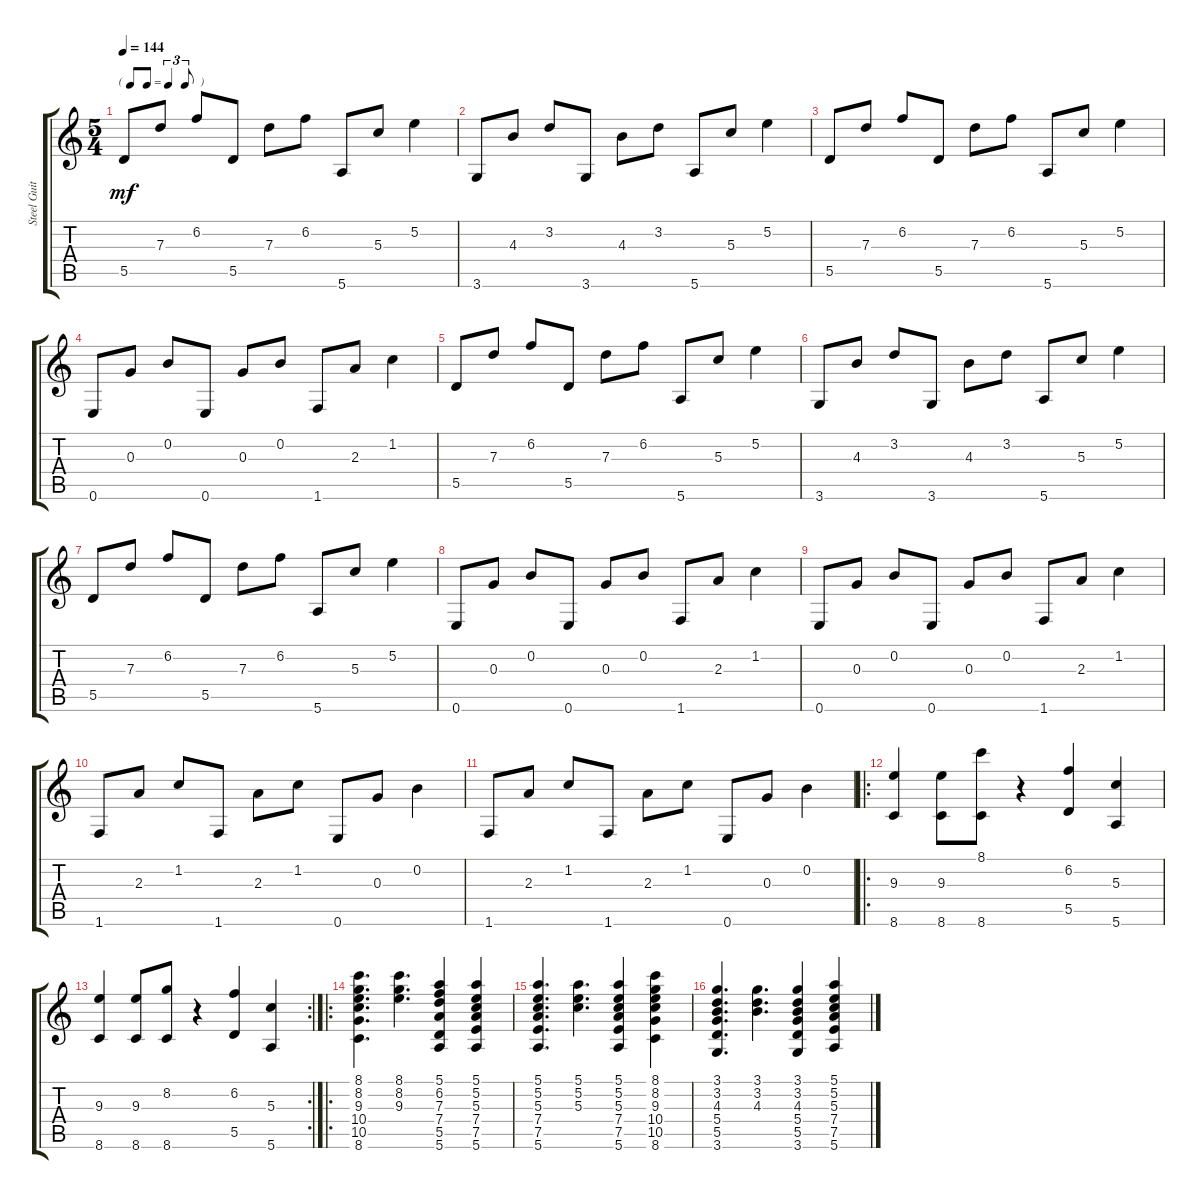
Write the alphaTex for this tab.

\track ("Steel Guitar w/ Std" "Steel Guit") {instrument acousticguitarsteel}
\staff {score tabs}
\tuning (E4 B3 G3 D3 A2 E2) {hide}
\ts (5 4)
\tf triplet8th
\tempo 144
\clef g2
\ks c
5.5.8{dy mf} 7.3.8 6.2.8 5.5.8 7.3.8 6.2.8 5.6.8 5.3.8 5.2.4 |
3.6.8 4.3.8 3.2.8 3.6.8 4.3.8 3.2.8 5.6.8 5.3.8 5.2.4 |
5.5.8 7.3.8 6.2.8 5.5.8 7.3.8 6.2.8 5.6.8 5.3.8 5.2.4 |
0.6.8 0.3.8 0.2.8 0.6.8 0.3.8 0.2.8 1.6.8 2.3.8 1.2.4 |
5.5.8 7.3.8 6.2.8 5.5.8 7.3.8 6.2.8 5.6.8 5.3.8 5.2.4 |
3.6.8 4.3.8 3.2.8 3.6.8 4.3.8 3.2.8 5.6.8 5.3.8 5.2.4 |
5.5.8 7.3.8 6.2.8 5.5.8 7.3.8 6.2.8 5.6.8 5.3.8 5.2.4 |
0.6.8 0.3.8 0.2.8 0.6.8 0.3.8 0.2.8 1.6.8 2.3.8 1.2.4 |
0.6.8 0.3.8 0.2.8 0.6.8 0.3.8 0.2.8 1.6.8 2.3.8 1.2.4 |
1.6.8 2.3.8 1.2.8 1.6.8 2.3.8 1.2.8 0.6.8 0.3.8 0.2.4 |
1.6.8 2.3.8 1.2.8 1.6.8 2.3.8 1.2.8 0.6.8 0.3.8 0.2.4 |
\ro
(9.3 8.6).4 (9.3 8.6).8 (8.1 8.6).8 r.4 (6.2 5.5).4 (5.3 5.6).4 |
\rc 2
(9.3 8.6).4 (9.3 8.6).8 (8.2 8.6).8 r.4 (6.2 5.5).4 (5.3 5.6).4 |
\ro
(8.1 8.2 9.3 10.4 10.5 8.6).4{d} (8.1 8.2 9.3).4{d} (5.1 6.2 7.3 7.4 5.5 5.6).4 (5.1 5.2 5.3 7.4 7.5 5.6).4 |
(5.1 5.2 5.3 7.4 7.5 5.6).4{d} (5.1 5.2 5.3).4{d} (5.1 5.2 5.3 7.4 7.5 5.6).4 (8.1 8.2 9.3 10.4 10.5 8.6).4 |
(3.1 3.2 4.3 5.4 5.5 3.6).4{d} (3.1 3.2 4.3).4{d} (3.1 3.2 4.3 5.4 5.5 3.6).4 (5.1 5.2 5.3 7.4 7.5 5.6).4
